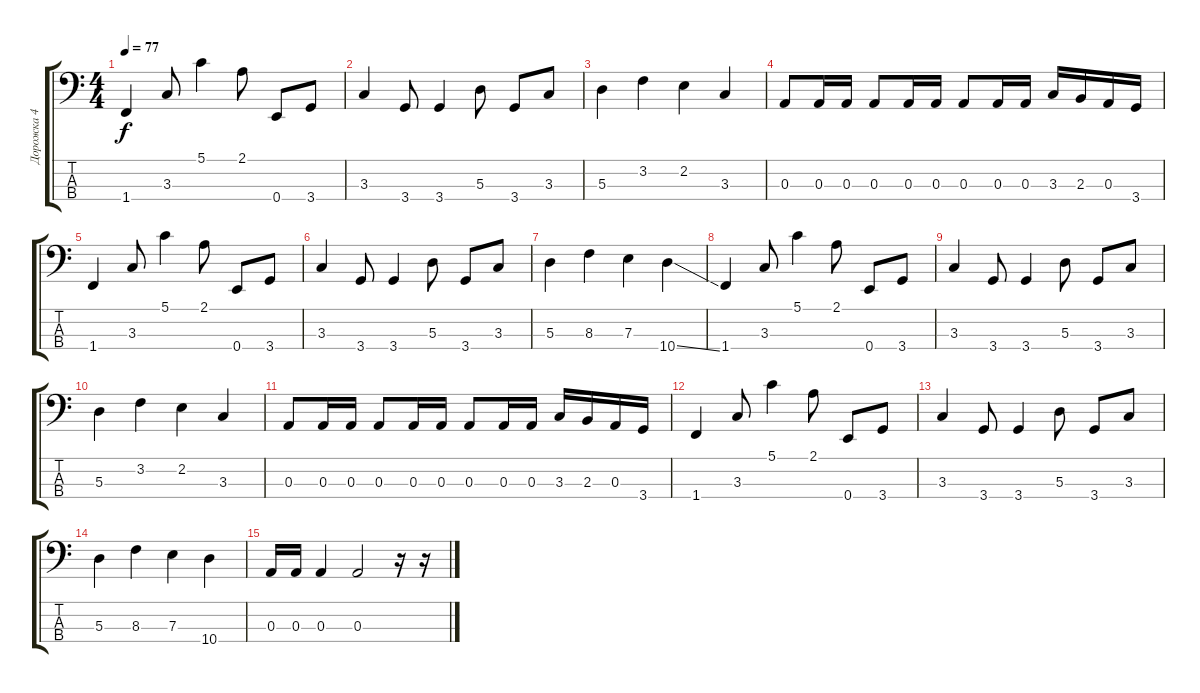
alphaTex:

\track ("Дорожка 4" "Дорожка 4") {instrument acousticguitarnylon}
\staff {score tabs}
\tuning (G2 D2 A1 E1) {hide}
\ts (4 4)
\tempo 77
\clef f4
\ks c
1.4.4{dy f} 3.3.8 5.1.4 2.1.8 0.4.8 3.4.8 |
3.3.4 3.4.8 3.4.4 5.3.8 3.4.8 3.3.8 |
5.3.4 3.2.4 2.2.4 3.3.4 |
0.3.8 0.3.16 0.3.16 0.3.8 0.3.16 0.3.16 0.3.8 0.3.16 0.3.16 3.3.16 2.3.16 0.3.16 3.4.16 |
1.4.4 3.3.8 5.1.4 2.1.8 0.4.8 3.4.8 |
3.3.4 3.4.8 3.4.4 5.3.8 3.4.8 3.3.8 |
5.3.4 8.3.4 7.3.4 10.4{ss}.4 |
1.4.4 3.3.8 5.1.4 2.1.8 0.4.8 3.4.8 |
3.3.4 3.4.8 3.4.4 5.3.8 3.4.8 3.3.8 |
5.3.4 3.2.4 2.2.4 3.3.4 |
0.3.8 0.3.16 0.3.16 0.3.8 0.3.16 0.3.16 0.3.8 0.3.16 0.3.16 3.3.16 2.3.16 0.3.16 3.4.16 |
1.4.4 3.3.8 5.1.4 2.1.8 0.4.8 3.4.8 |
3.3.4 3.4.8 3.4.4 5.3.8 3.4.8 3.3.8 |
5.3.4 8.3.4 7.3.4 10.4.4 |
0.3.16 0.3.16 0.3.4 0.3.2 r.16 r.16
